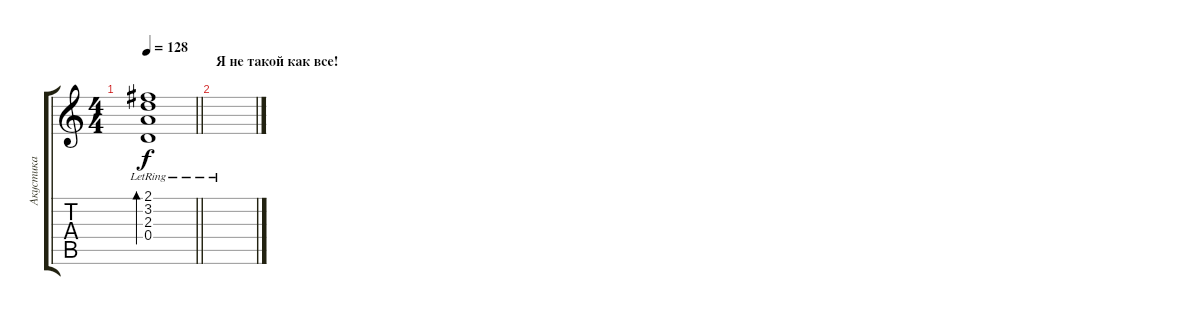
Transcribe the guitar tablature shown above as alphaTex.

\track ("Акустика" "Акустика") {instrument acousticguitarsteel}
\staff {score tabs}
\tuning (E4 B3 G3 D3 A2 E2) {hide}
\ts (4 4)
\tempo 128
\clef g2
\barLineRight lightlight
\ks c
(2.1{lr} 3.2{lr} 2.3{lr} 0.4{lr}).1{bd 60 dy f} |
\section ("" "Я не такой как все!")
